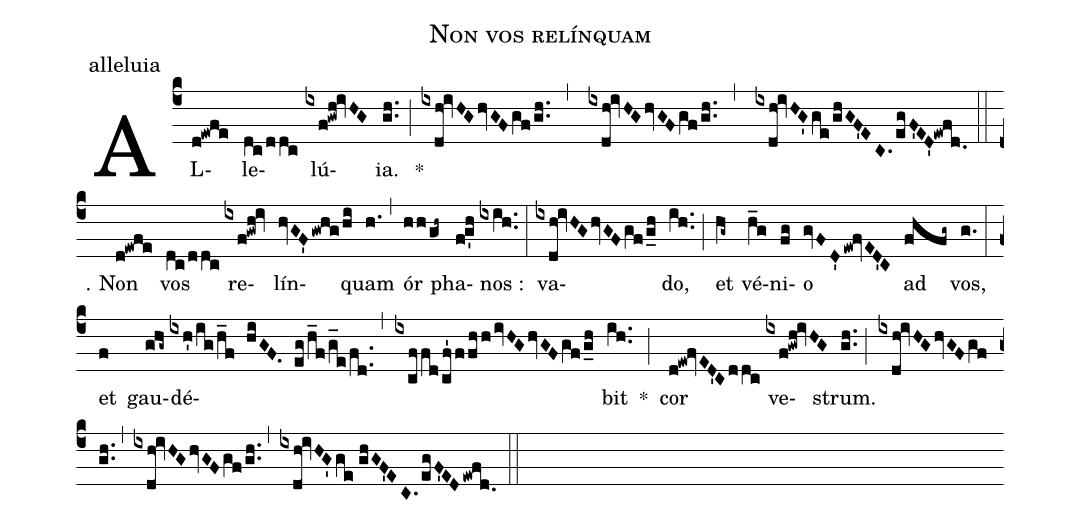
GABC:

name:Non vos relínquam;
office-part:alleluia;
%%
(c4) AL(d!ewfe)le(dc/ddc)lú(ixf!gwh!ivHG)ia.(gh..) *(;)
(ixdh!ivHGhvGFgf/gh..,ixdh!ivHGhvGFgf/gh..,ixdh!ivHG'ge/ghGF'EC.egF'ED'!ewfd.) (::)

℣. Non(d!ewfe) vos(dc/ddc) re(ixf!gwh!iv)lín(hvGF'gwhg/hi)quam(h.) (,)
ór(hh/gh~) pha(f!g'h)nos :(ixih..) (:)
va(ixdh!ivHGhvGFgf/g_h)do,(ih..) (;)
et(hg~) vé(h_g)ni(fg)o(gvFD'ew!fvED'C) ad(fhfg~) vos,(g.) (:)
et(f) gau(ghg~)dé(ixh'/ig/h_f hiGF. eg/h_f/g_e/fd..,ixcffd/cf'ffhhivHGhvGFgf/g_h)bit(ih..) *(;)
cor(d!ew!fvED'Cddc) ve(ixf!gwh!ivHG)strum.(gh..;ixdh!ivHGhvGFgf/gh..,ixdh!ivHGhvGFgf/gh..,ixdh!ivHG'ge//ghGF'EC.egF'EDewfd.) (::)
